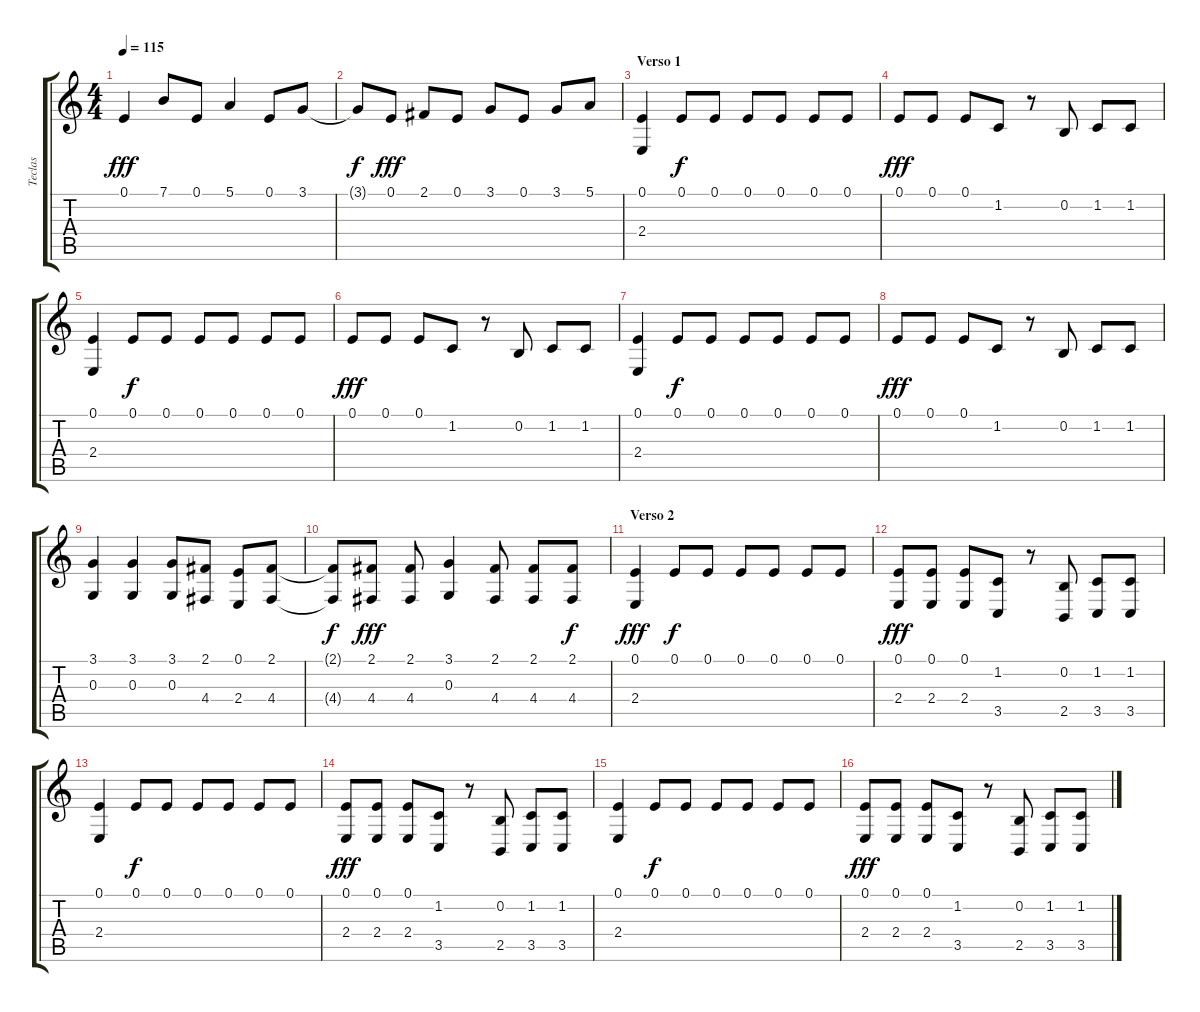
\track ("Teclas" "Teclas") {instrument drawbarorgan}
\staff {score tabs}
\tuning (E4 B3 G3 D3 A2 E2) {hide}
\ts (4 4)
\tempo 115
\clef g2
\ks c
0.1.4{dy fff} 7.1.8 0.1.8 5.1.4 0.1.8 3.1.8 |
3.1{t}.8{dy f} 0.1.8{dy fff} 2.1.8 0.1.8 3.1.8 0.1.8 3.1.8 5.1.8 |
\section ("" "Verso 1")
(0.1 2.4).4 0.1.8{dy f} 0.1.8 0.1.8 0.1.8 0.1.8 0.1.8 |
0.1.8{dy fff} 0.1.8 0.1.8 1.2.8 r.8 0.2.8 1.2.8 1.2.8 |
(0.1 2.4).4 0.1.8{dy f} 0.1.8 0.1.8 0.1.8 0.1.8 0.1.8 |
0.1.8{dy fff} 0.1.8 0.1.8 1.2.8 r.8 0.2.8 1.2.8 1.2.8 |
(0.1 2.4).4 0.1.8{dy f} 0.1.8 0.1.8 0.1.8 0.1.8 0.1.8 |
0.1.8{dy fff} 0.1.8 0.1.8 1.2.8 r.8 0.2.8 1.2.8 1.2.8 |
(3.1 0.3).4 (3.1 0.3).4 (3.1 0.3).8 (2.1 4.4).8 (0.1 2.4).8 (2.1 4.4).8 |
(2.1{t} 4.4{t}).8{dy f} (2.1 4.4).8{dy fff} (2.1 4.4).8 (3.1 0.3).4 (2.1 4.4).8 (2.1 4.4).8 (2.1 4.4).8{dy f} |
\section ("" "Verso 2")
(0.1 2.4).4{dy fff} 0.1.8{dy f} 0.1.8 0.1.8 0.1.8 0.1.8 0.1.8 |
(0.1 2.4).8{dy fff} (0.1 2.4).8 (0.1 2.4).8 (1.2 3.5).8 r.8 (0.2 2.5).8 (1.2 3.5).8 (1.2 3.5).8 |
(0.1 2.4).4 0.1.8{dy f} 0.1.8 0.1.8 0.1.8 0.1.8 0.1.8 |
(0.1 2.4).8{dy fff} (0.1 2.4).8 (0.1 2.4).8 (1.2 3.5).8 r.8 (0.2 2.5).8 (1.2 3.5).8 (1.2 3.5).8 |
(0.1 2.4).4 0.1.8{dy f} 0.1.8 0.1.8 0.1.8 0.1.8 0.1.8 |
(0.1 2.4).8{dy fff} (0.1 2.4).8 (0.1 2.4).8 (1.2 3.5).8 r.8 (0.2 2.5).8 (1.2 3.5).8 (1.2 3.5).8
